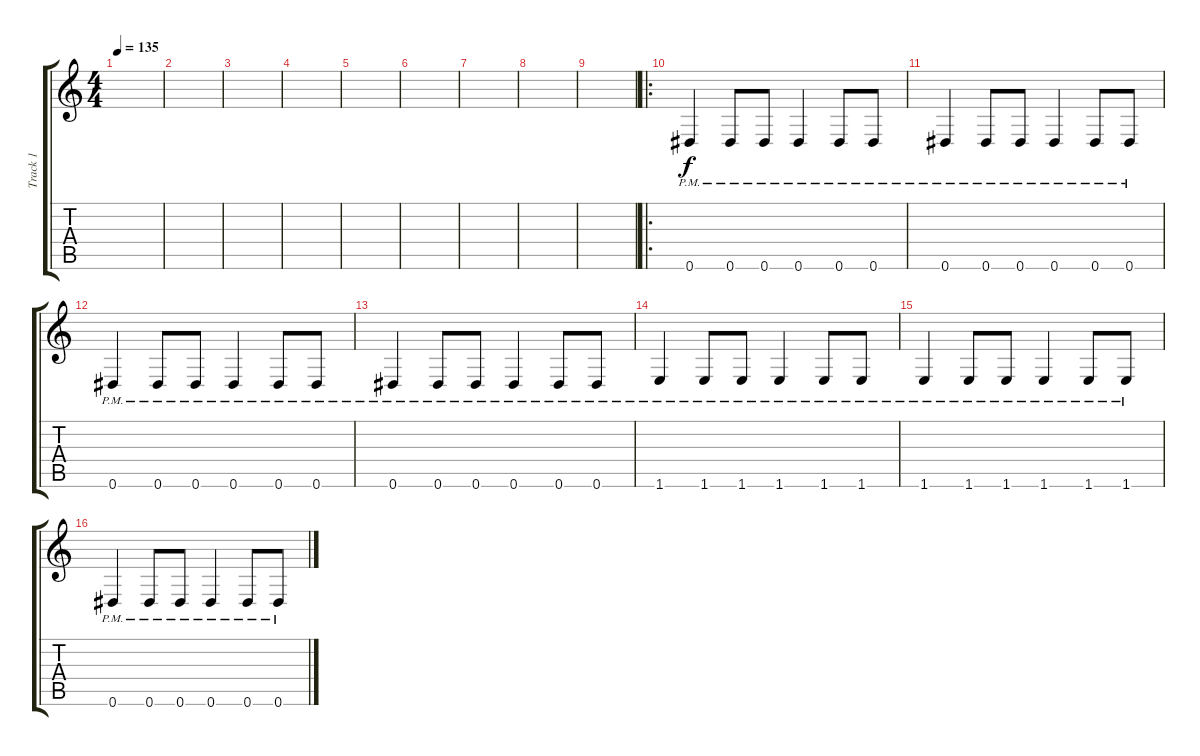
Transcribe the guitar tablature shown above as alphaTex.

\track ("Track 1" "Track 1") {instrument acousticguitarsteel}
\staff {score tabs}
\tuning (Eb4 Bb3 Gb3 Db3 Ab2 Eb2) {hide}
\ts (4 4)
\tempo 135
\clef g2
\ks c
|
|
|
|
|
|
|
|
|
\ro
0.6{pm}.4 0.6{pm}.8 0.6{pm}.8 0.6{pm}.4 0.6{pm}.8 0.6{pm}.8 |
0.6{pm}.4 0.6{pm}.8 0.6{pm}.8 0.6{pm}.4 0.6{pm}.8 0.6{pm}.8 |
0.6{pm}.4 0.6{pm}.8 0.6{pm}.8 0.6{pm}.4 0.6{pm}.8 0.6{pm}.8 |
0.6{pm}.4 0.6{pm}.8 0.6{pm}.8 0.6{pm}.4 0.6{pm}.8 0.6{pm}.8 |
1.6{pm}.4 1.6{pm}.8 1.6{pm}.8 1.6{pm}.4 1.6{pm}.8 1.6{pm}.8 |
1.6{pm}.4 1.6{pm}.8 1.6{pm}.8 1.6{pm}.4 1.6{pm}.8 1.6{pm}.8 |
0.6{pm}.4 0.6{pm}.8 0.6{pm}.8 0.6{pm}.4 0.6{pm}.8 0.6{pm}.8
